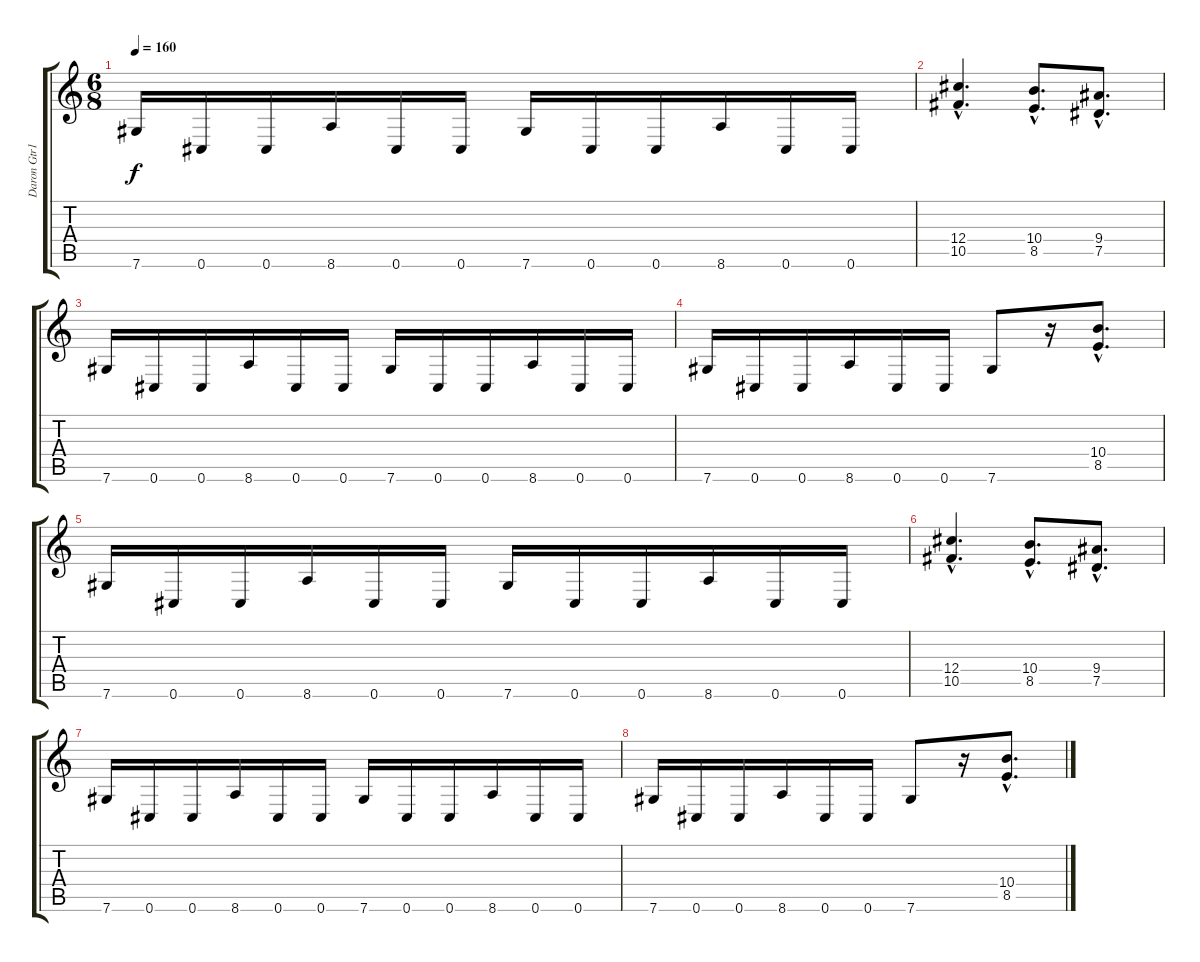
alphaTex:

\track ("Daron Gtr1" "Daron Gtr1") {instrument distortionguitar}
\staff {score tabs}
\tuning (Eb4 Bb3 Gb3 Db3 Ab2 Db2) {hide}
\ts (6 8)
\tempo 160
\clef g2
\ks c
7.6.16{dy f} 0.6.16 0.6.16 8.6.16 0.6.16 0.6.16 7.6.16 0.6.16 0.6.16 8.6.16 0.6.16 0.6.16 |
(12.4{hac} 10.5{hac}).4{d} (10.4{hac} 8.5{hac}).8{d} (9.4{hac} 7.5{hac}).8{d} |
7.6.16 0.6.16 0.6.16 8.6.16 0.6.16 0.6.16 7.6.16 0.6.16 0.6.16 8.6.16 0.6.16 0.6.16 |
7.6.16 0.6.16 0.6.16 8.6.16 0.6.16 0.6.16 7.6.8 r.16 (10.4{hac} 8.5{hac}).8{d} |
7.6.16 0.6.16 0.6.16 8.6.16 0.6.16 0.6.16 7.6.16 0.6.16 0.6.16 8.6.16 0.6.16 0.6.16 |
(12.4{hac} 10.5{hac}).4{d} (10.4{hac} 8.5{hac}).8{d} (9.4{hac} 7.5{hac}).8{d} |
7.6.16 0.6.16 0.6.16 8.6.16 0.6.16 0.6.16 7.6.16 0.6.16 0.6.16 8.6.16 0.6.16 0.6.16 |
7.6.16 0.6.16 0.6.16 8.6.16 0.6.16 0.6.16 7.6.8 r.16 (10.4{hac} 8.5{hac}).8{d}
